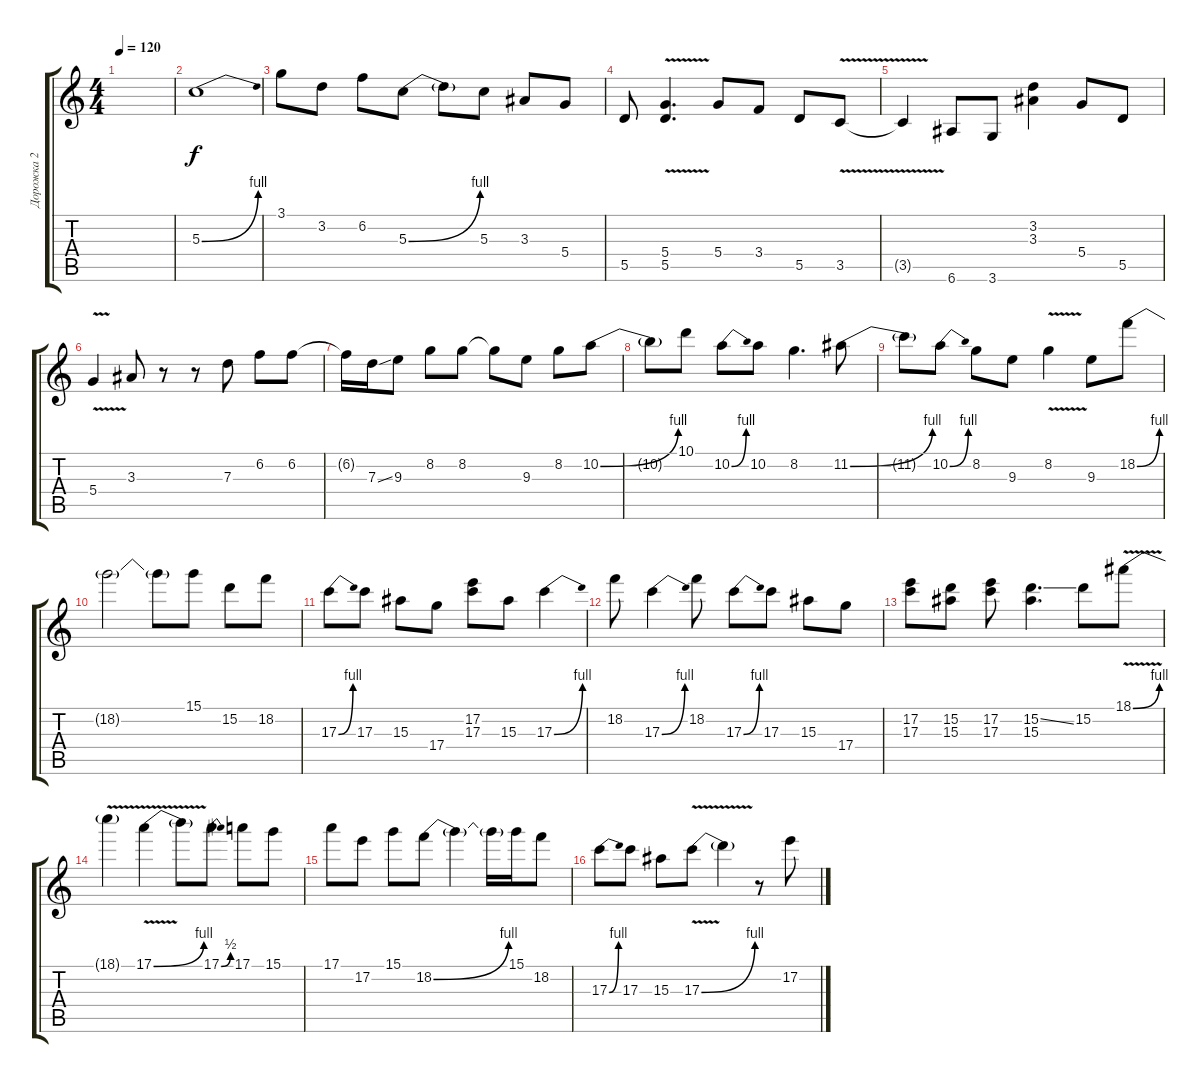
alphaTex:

\track ("Дорожка 2" "Дорожка 2") {instrument distortionguitar}
\staff {score tabs}
\tuning (E4 B3 G3 D3 A2 E2) {hide}
\ts (4 4)
\tempo 120
\clef g2
\ks c
|
5.3{be (bend 0 0 60 4)}.1 |
3.1.8 3.2.8 6.2.8 5.3{be (bend 0 0 60 4)}.8 5.3{t}.8 5.3.8 3.3.8 5.4.8 |
5.5.8 (5.4{v} 5.5{v}).4{d} 5.4.8 3.4.8 5.5.8 3.5{v}.8 |
3.5{t}.4 6.6.8 3.6.8 (3.2 3.3).4 5.4.8 5.5.8 |
5.4{v}.4 3.3.8 r.8 r.8 7.3.8 6.2.8 6.2.8 |
6.2{t}.16 7.3{ss}.16 9.3.8 8.2.8 8.2.8 8.2{t}.8 9.3.8 8.2.8 10.2{be (bend 0 0 60 4)}.8 |
10.2{t}.8 10.1.8 10.2{be (bend 0 0 60 4)}.8 10.2.8 8.2.4{d} 11.2{be (bend 0 0 60 4)}.8 |
11.2{t}.8 10.2{be (bend 0 0 60 4)}.8 8.2.8 9.3.8 8.2{v}.4 9.3.8 18.2{be (bend 0 0 60 4)}.8 |
18.2{t}.2 18.2{t}.8 15.1.8 15.2.8 18.2.8 |
17.3{be (bend 0 0 60 4)}.8 17.3.8 15.3.8 17.4.8 (17.2 17.3).8 15.3.8 17.3{be (bend 0 0 60 4)}.4 |
18.2.8 17.3{be (bend 0 0 60 4)}.4 18.2.8 17.3{be (bend 0 0 60 4)}.8 17.3.8 15.3.8 17.4.8 |
(17.2 17.3).8 (15.2 15.3).8 (17.2 17.3).8 (15.2{ss} 15.3).4{d} 15.2.8 18.1{be (bend 0 0 60 4) v}.8 |
18.1{t}.4 17.1{be (bend 0 0 60 4) v}.4 17.1{t}.8 17.1{be (bend 0 0 60 2)}.8 17.1.8 15.1.8 |
17.1.8 17.2.8 15.1.8 18.2{be (bend 0 0 60 4)}.8 18.2{t}.4 18.2{t}.16 15.1.16 18.2.8 |
17.3{be (bend 0 0 60 4)}.8 17.3.8 15.3.8 17.3{be (bend 0 0 60 4) v}.8 17.3{t}.4 r.8 17.2.8
